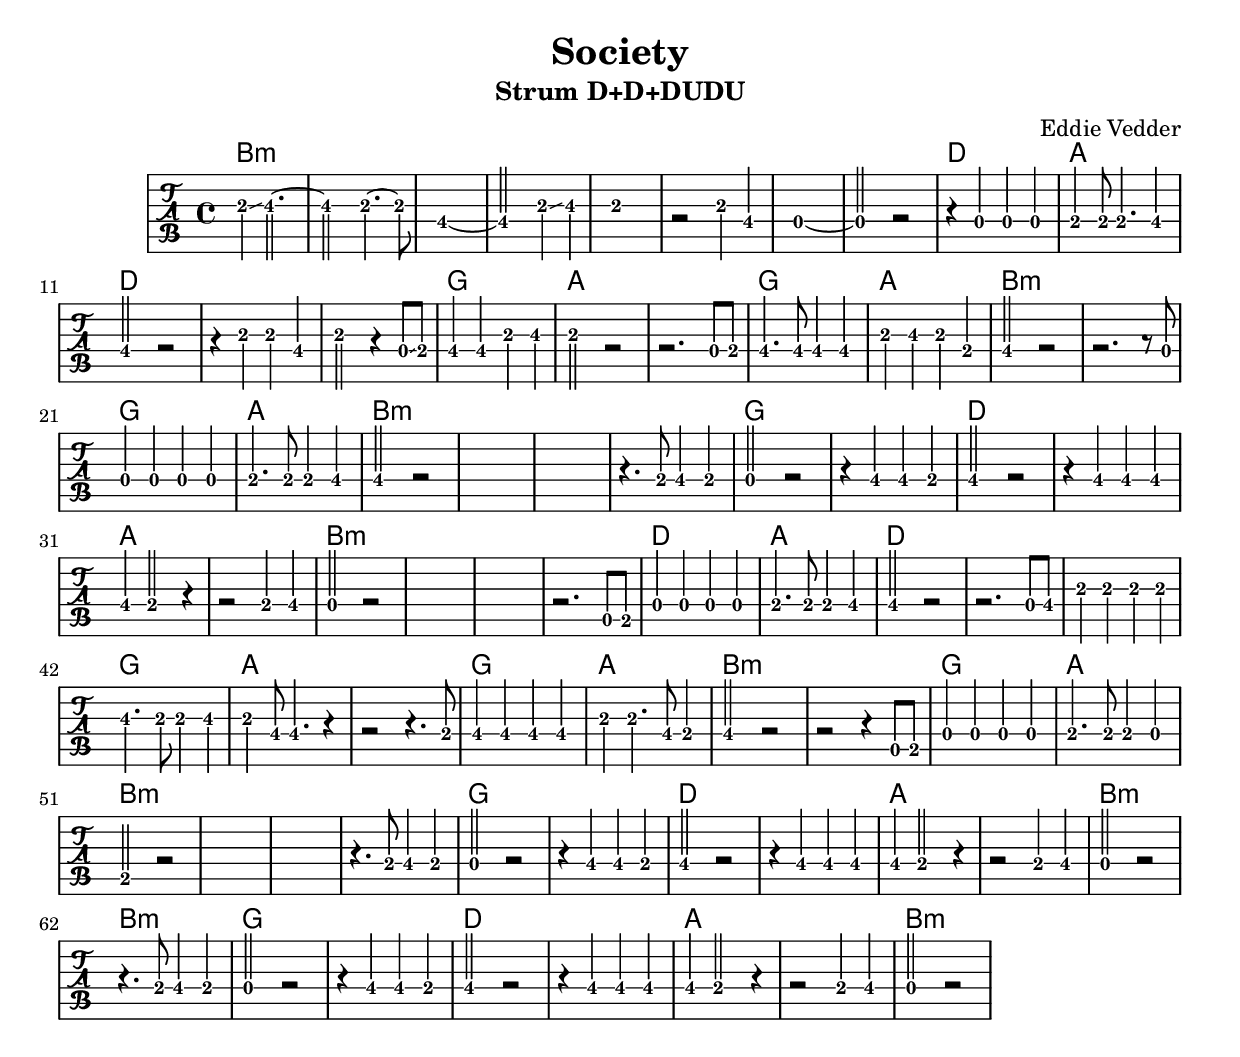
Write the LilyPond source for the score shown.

% 
% Eddie Vedder
%
\version "2.17.20"
\header {
  title = "Society"
  subtitle = "Strum D+D+DUDU"
  composer = "Eddie Vedder"
}
\include "predefined-guitar-fretboards.ly"

\layout { \override Voice.StringNumber #'stencil = ##f }

Verse_a = {
  a'4  \glissando b2.\3 ~ 
  b2\3 a4. ~ a8 
  fis1 ~ fis2 
  a4 \glissando b4\3
  a1
  r2 a4 fis4 
  d1 ~ d2 r2
  r4 d4 d4 d4
  e4 e8 e4. fis4
  fis2 r2
  r4 a4 a4 fis4
  a2 r4 d,8 \glissando e8 
  fis4 fis4 a4 b4\3 
  a2 r2
  r2. d,8 e8
  fis4. fis8 fis4 fis4
  a4 b4\3 a4 e4
  fis2 r2
  r2. r8 d8
  d4 d4 d4 d4
  e4. e8 e4 fis4
  fis2 r2
}

Verse_b = {
  r2. a8 b8
  d4 d4 d4 d4
  e4. e8 e4 fis4
  fis2 r2
  r2. d8 fis8
  a4 a4 a4 a4
  b4.\3 a8 a4 b4\3
  a4 fis8 fis4. r4
  r2 r4. e8
  fis4 fis4 fis4 fis4
  a4 a4. fis8 e4
  fis2 r2
  r2 r4 a,8 b8
  d4 d4 d4 d4
  e4. e8 e4 d4
  b2 r2
}

Chorus = {
  r4. e8 fis4 e4
  d2 r2
  r4 fis4 fis4 e4
  fis2 r2
  r4 fis4 fis4 fis4 
  fis4 e2 r4
  r2 e4 fis4
  d2 r2
}

Refrain = {
  \chordmode {
    b,,1:m
    b,,1:m
    b,,1:m
    b,,1:m
    b,,1:m
    b,,1:m
    b,,1:m
    b,,1:m
    d,,1
    a,,1
    d,,1
    d,,1
    d,,1
    g,,1
    a,,1
    a,,1
    g,,1
    a,,1
    b,,1:m
    b,,1:m
    g,,1
    a,,1
    b,,1:m
    b,,1:m
    b,,1:m
    b,,1:m
    g,,1
    g,,1
    d,,1
    d,,1
    a,,1
    a,,1
    b,,1:m
    b,,1:m
    b,,1:m
    b,,1:m
    d,,1
    a,,1
    d,,1
    d,,1
    d,,1
    g,,1
    a,,1
    a,,1
    g,,1
    a,,1
    b,,1:m
    b,,1:m
    g,,1
    a,,1
    b,,1:m
    b,,1:m
    b,,1:m
    b,,1:m
    g,,1
    g,,1
    d,,1
    d,,1
    a,,1
    a,,1
    b,,1:m
    b,,1:m
    g,,1
    g,,1
    d,,1
    d,,1
    a,,1
    a,,1
    b,,1:m
    b,,1:m
    b,,1:m
    b,,1:m
  }
}

<<
  \new ChordNames {
   \set chordChanges = ##t
   \Refrain
  }
  \new TabStaff {
    \relative c {
      \tabFullNotation {
       \set TabStaff.restrainOpenStrings = ##t
        \Verse_a
        s1 s1
        \Chorus
        s1 s1
        \Verse_b
        s1 s1
        \Chorus
        \Chorus
      }
    }
  }
>>
